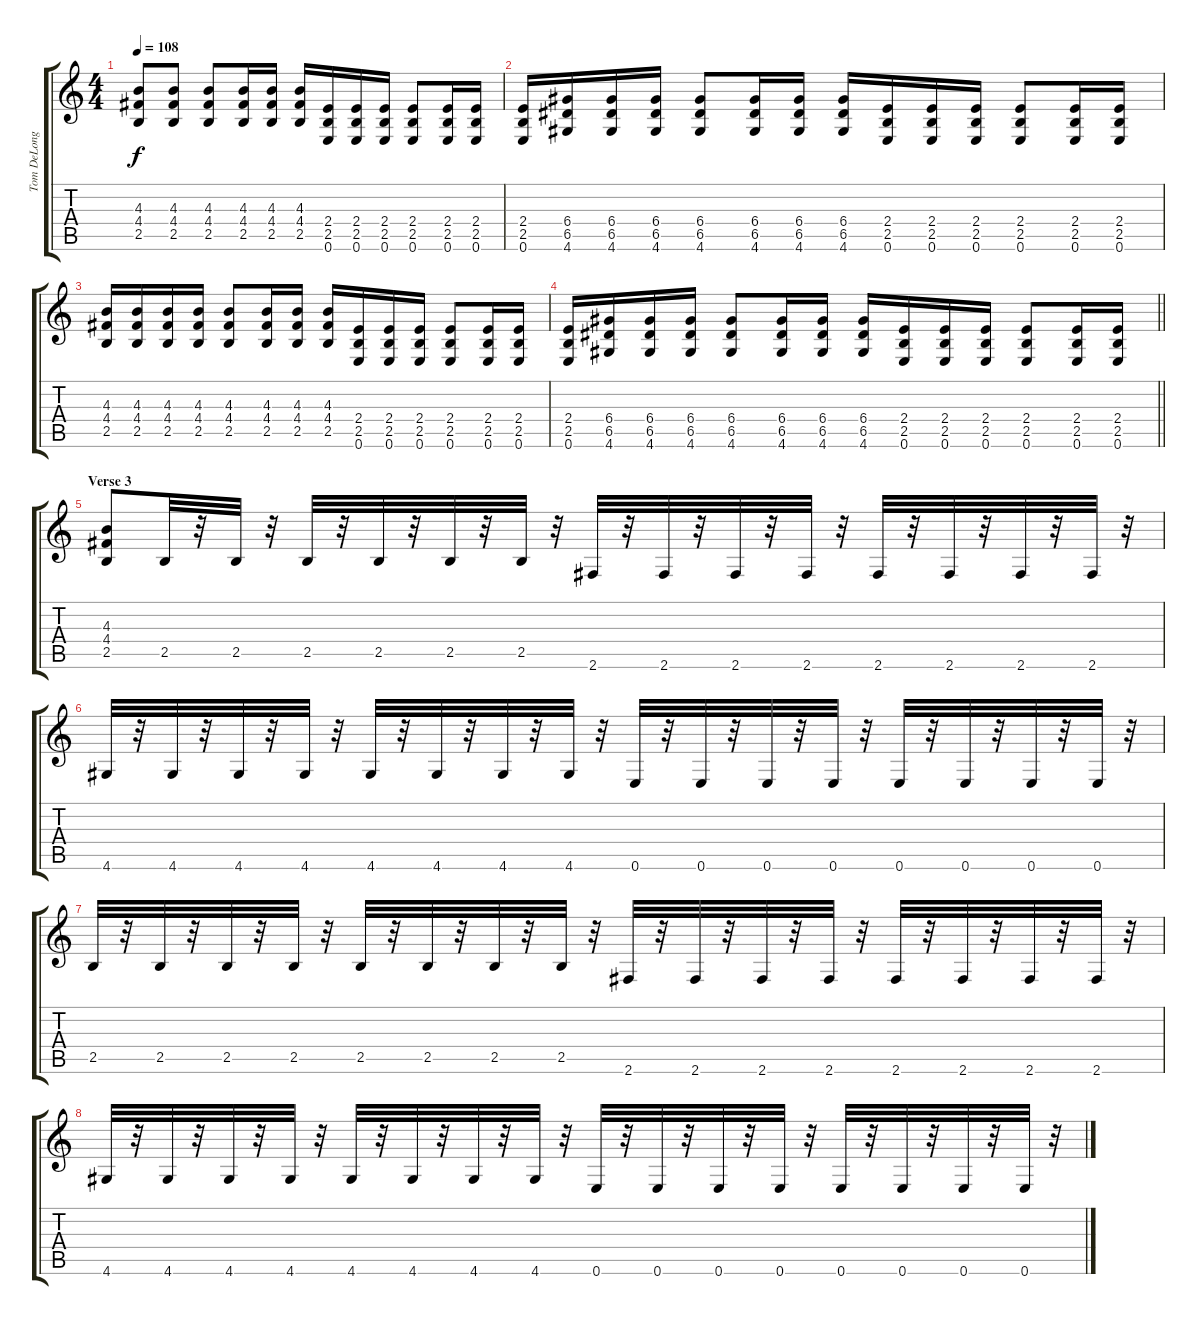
\track ("Tom DeLonge (Standard)" "Tom DeLong") {instrument distortionguitar}
\staff {score tabs}
\tuning (E4 B3 G3 D3 A2 E2) {hide}
\ts (4 4)
\section ("" "")
\tempo 108
\clef g2
\ks c
(4.3 4.4 2.5).8{dy f instrument distortionguitar} (4.3 4.4 2.5).8 (4.3 4.4 2.5).8 (4.3 4.4 2.5).16 (4.3 4.4 2.5).16 (4.3 4.4 2.5).16 (2.4 2.5 0.6).16 (2.4 2.5 0.6).16 (2.4 2.5 0.6).16 (2.4 2.5 0.6).8 (2.4 2.5 0.6).16 (2.4 2.5 0.6).16 |
(2.4 2.5 0.6).16 (6.4 6.5 4.6).16 (6.4 6.5 4.6).16 (6.4 6.5 4.6).16 (6.4 6.5 4.6).8 (6.4 6.5 4.6).16 (6.4 6.5 4.6).16 (6.4 6.5 4.6).16 (2.4 2.5 0.6).16 (2.4 2.5 0.6).16 (2.4 2.5 0.6).16 (2.4 2.5 0.6).8 (2.4 2.5 0.6).16 (2.4 2.5 0.6).16 |
(4.3 4.4 2.5).16 (4.3 4.4 2.5).16 (4.3 4.4 2.5).16 (4.3 4.4 2.5).16 (4.3 4.4 2.5).8 (4.3 4.4 2.5).16 (4.3 4.4 2.5).16 (4.3 4.4 2.5).16 (2.4 2.5 0.6).16 (2.4 2.5 0.6).16 (2.4 2.5 0.6).16 (2.4 2.5 0.6).8 (2.4 2.5 0.6).16 (2.4 2.5 0.6).16 |
\barLineRight lightlight
(2.4 2.5 0.6).16 (6.4 6.5 4.6).16 (6.4 6.5 4.6).16 (6.4 6.5 4.6).16 (6.4 6.5 4.6).8 (6.4 6.5 4.6).16 (6.4 6.5 4.6).16 (6.4 6.5 4.6).16 (2.4 2.5 0.6).16 (2.4 2.5 0.6).16 (2.4 2.5 0.6).16 (2.4 2.5 0.6).8 (2.4 2.5 0.6).16 (2.4 2.5 0.6).16 |
\section ("" "Verse 3")
(4.3 4.4 2.5).8 2.5.32 r.32 2.5.32 r.32 2.5.32 r.32 2.5.32 r.32 2.5.32 r.32 2.5.32 r.32 2.6.32 r.32 2.6.32 r.32 2.6.32 r.32 2.6.32 r.32 2.6.32 r.32 2.6.32 r.32 2.6.32 r.32 2.6.32 r.32 |
4.6.32 r.32 4.6.32 r.32 4.6.32 r.32 4.6.32 r.32 4.6.32 r.32 4.6.32 r.32 4.6.32 r.32 4.6.32 r.32 0.6.32 r.32 0.6.32 r.32 0.6.32 r.32 0.6.32 r.32 0.6.32 r.32 0.6.32 r.32 0.6.32 r.32 0.6.32 r.32 |
2.5.32 r.32 2.5.32 r.32 2.5.32 r.32 2.5.32 r.32 2.5.32 r.32 2.5.32 r.32 2.5.32 r.32 2.5.32 r.32 2.6.32 r.32 2.6.32 r.32 2.6.32 r.32 2.6.32 r.32 2.6.32 r.32 2.6.32 r.32 2.6.32 r.32 2.6.32 r.32 |
4.6.32 r.32 4.6.32 r.32 4.6.32 r.32 4.6.32 r.32 4.6.32 r.32 4.6.32 r.32 4.6.32 r.32 4.6.32 r.32 0.6.32 r.32 0.6.32 r.32 0.6.32 r.32 0.6.32 r.32 0.6.32 r.32 0.6.32 r.32 0.6.32 r.32 0.6.32 r.32
